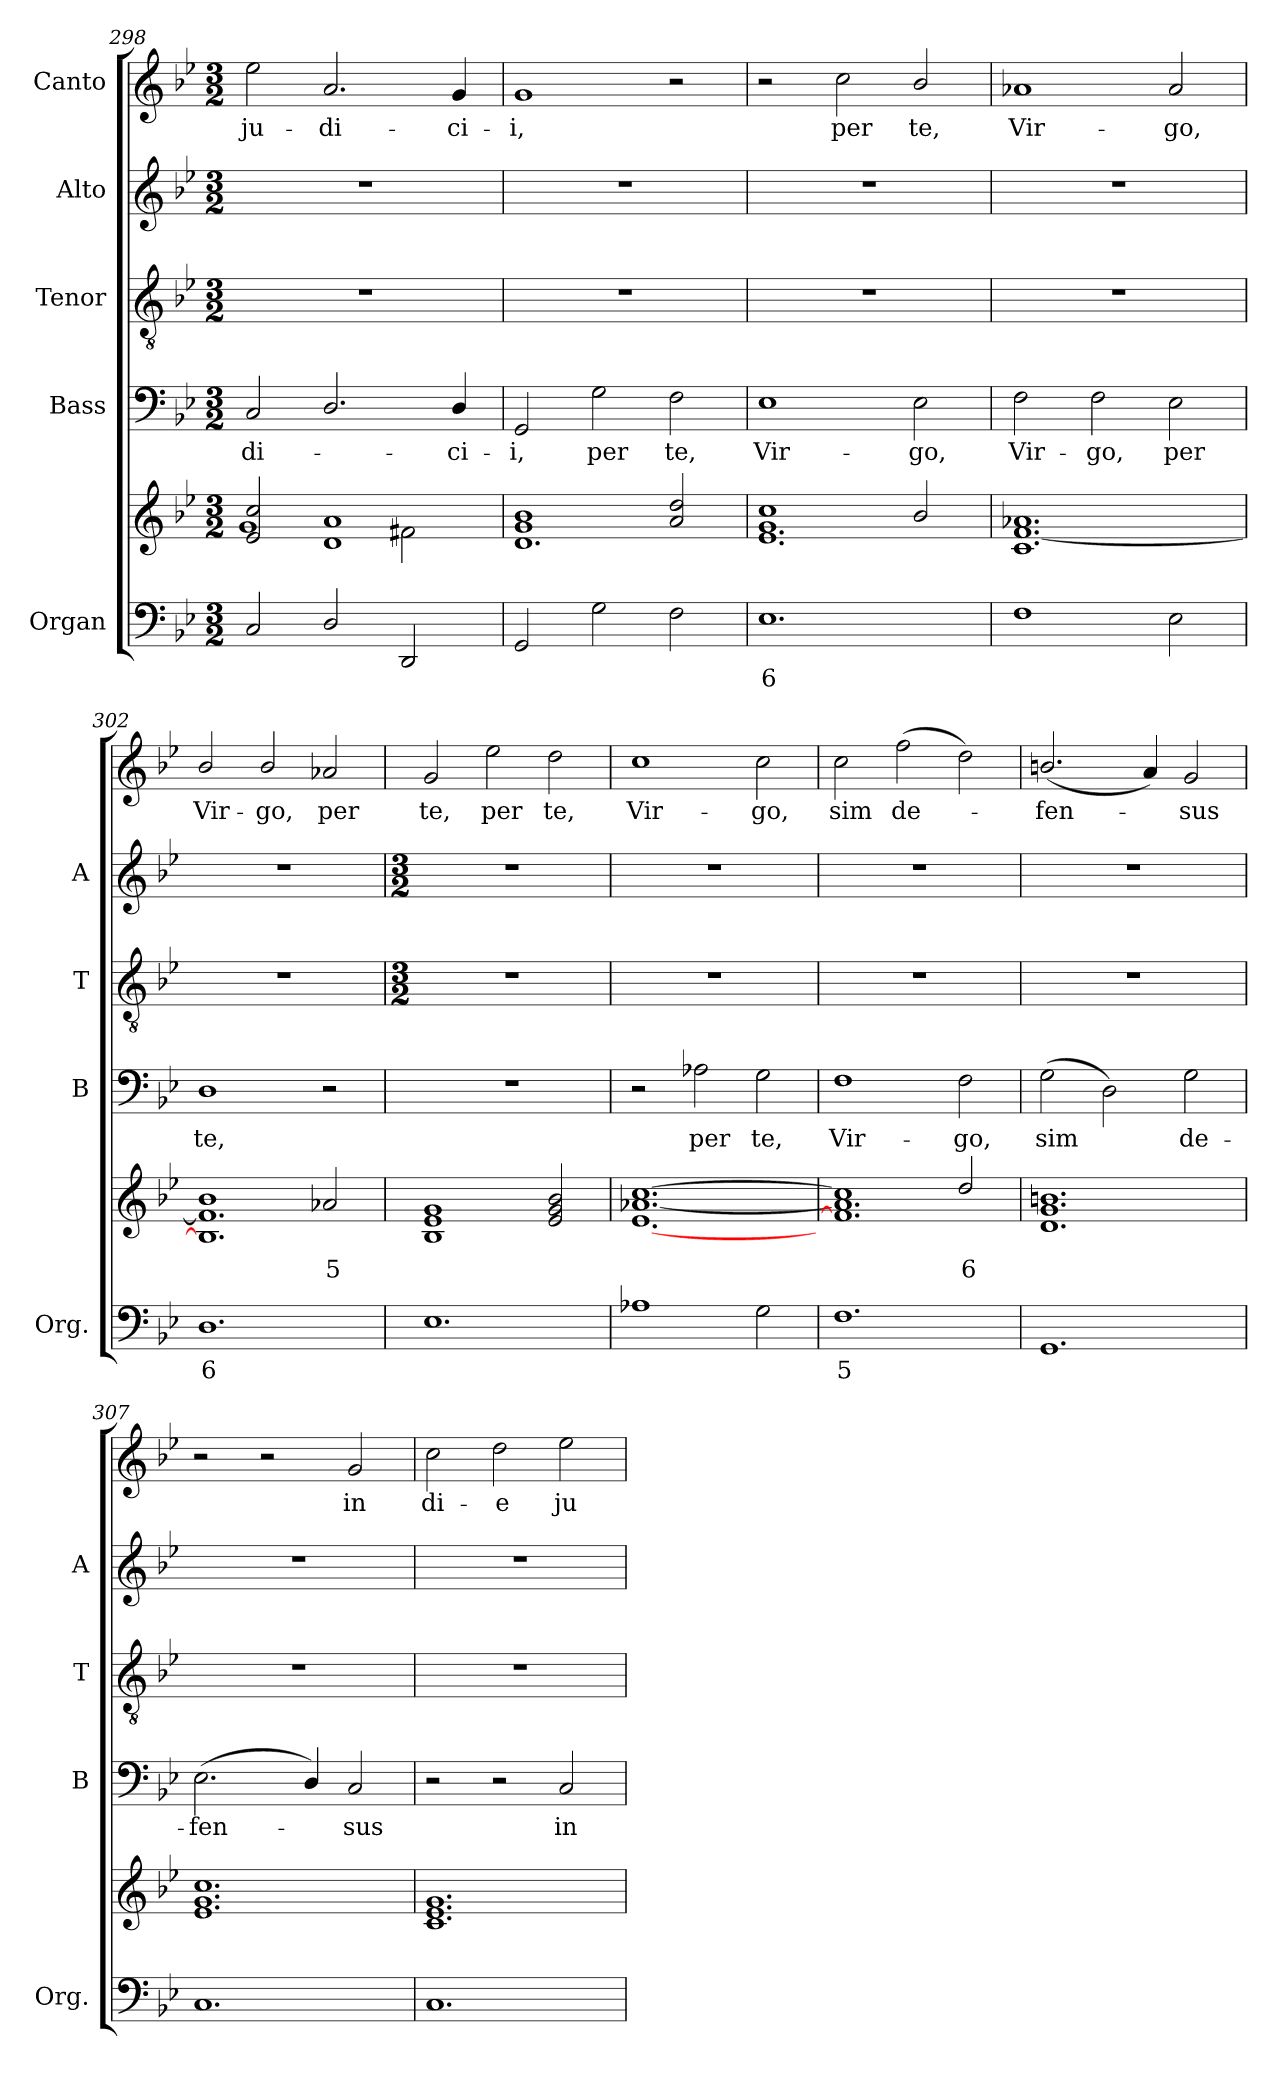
**kern	**text	**kern	**text	**kern	**text	**kern	**kern	**kern	**text
*part5	*part5	*part5	*part5	*part4	*part4	*part3	*part2	*part1	*part1
*staff6	*staff6	*staff5	*staff5	*staff4	*staff4	*staff3	*staff2	*staff1	*staff1
*I"Organ	*	*	*	*I"Bass	*	*I"Tenor	*I"Alto	*I"Canto	*
*I'Org.	*	*	*	*I'B	*	*I'T	*I'A	*	*
*clefF4	*	*clefG2	*	*clefF4	*	*clefGv2	*clefG2	*clefG2	*
*k[b-e-]	*	*k[b-e-]	*	*k[b-e-]	*	*k[b-e-]	*k[b-e-]	*k[b-e-]	*
*B-:	*	*B-:	*	*B-:	*	*B-:	*B-:	*B-:	*
*M3/2	*	*M3/2	*	*M3/2	*	*M3/2	*M3/2	*M3/2	*
=298	=298	=298	=298	=298	=298	=298	=298	=298	=298
*	*	*^	*	*	*	*	*	*	*
!	!	!	!	!	!	!LO:LY:b	!	!	!	!LO:LY:b
2C	.	2e-/ 2cc/	1g\	.	2C	-di-	1.r	1.r	2ee-	ju-
!	!	!	!	!	!	!	!	!	!	!LO:LY:b
2D/	.	1d/ 1a/	.	.	2.D/	.	.	.	2.a	-di-
2DD/	.	.	2f#X\	.	.	.	.	.	.	.
!	!	!	!	!	!	!LO:LY:b	!	!	!	!LO:LY:b
.	.	.	.	.	4D/	-ci-	.	.	4g	-ci-
=299	=299	=299	=299	=299	=299	=299	=299	=299	=299	=299
!	!	!	!	!	!	!LO:LY:b	!	!	!	!LO:LY:b
2GG	.	1g/ 1b-/	1.d\	.	2GG	-i,	1.r	1.r	1g	-i,
!	!	!	!	!	!	!LO:LY:b	!	!	!	!
2G	.	.	.	.	2G	per	.	.	.	.
!	!	!	!	!	!	!LO:LY:b	!	!	!	!
2F	.	2a/ 2dd/	.	.	2F	te,	.	.	2r	.
=300	=300	=300	=300	=300	=300	=300	=300	=300	=300	=300
!	!LO:LY:b	!	!	!	!	!LO:LY:b	!	!	!	!
1.E-	6	1cc/	1.e-\ 1.g\	.	1E-	Vir-	1.r	1.r	2r	.
!	!	!	!	!	!	!	!	!	!	!LO:LY:b
.	.	.	.	.	.	.	.	.	2cc	per
!	!	!	!	!	!	!LO:LY:b	!	!	!	!LO:LY:b
.	.	2b-/	.	.	2E-	-go,	.	.	2b-/	te,
=301	=301	=301	=301	=301	=301	=301	=301	=301	=301	=301
!	!	!	!	!	!	!LO:LY:b	!	!	!	!LO:LY:b
1F	.	1.c/ 1.a-X/	[1.f\	.	2F	Vir-	1.r	1.r	1a-X	Vir-
!	!	!	!	!	!	!LO:LY:b	!	!	!	!
.	.	.	.	.	2F	-go,	.	.	.	.
!	!	!	!	!	!	!LO:LY:b	!	!	!	!LO:LY:b
2E-	.	.	.	.	2E-	per	.	.	2a-	-go,
=302	=302	=302	=302	=302	=302	=302	=302	=302	=302	=302
!	!LO:LY:b	!	!	!	!	!LO:LY:b	!	!	!	!LO:LY:b
1.D	6	1b-/	1.B-\] 1.f\]	.	1D	te,	1.r	1.r	2b-/	Vir-
!	!	!	!	!	!	!	!	!	!	!LO:LY:b
.	.	.	.	.	.	.	.	.	2b-/	-go,
!	!	!	!	!LO:LY:b	!	!	!	!	!	!LO:LY:b
.	.	2a-X/	.	5	2r	.	.	.	2a-X	per
!!LO:LB:g=z
=303	=303	=303	=303	=303	=303	=303	=303	=303	=303	=303
*	*	*	*	*	*	*	*M3/2	*M3/2	*	*
!	!	!	!LO:N:vis=1	!	!LO:N:vis=1	!	!	!	!	!LO:LY:b
1.E-	.	1B-/ 1e-/ 1g/	1.ryy	.	1.r	.	1.r	1.r	2g	te,
!	!	!	!	!	!	!	!	!	!	!LO:LY:b
.	.	.	.	.	.	.	.	.	2ee-	per
!	!	!	!	!	!	!	!	!	!	!LO:LY:b
.	.	2e-/ 2g/ 2b-/	.	.	.	.	.	.	2dd	te,
=304	=304	=304	=304	=304	=304	=304	=304	=304	=304	=304
!	!	!	!	!	!	!	!	!	!	!LO:LY:b
1A-X	.	[1.cc/	[1.e-\ [1.a-X\	.	2r	.	1.r	1.r	1cc	Vir-
!	!	!	!	!	!	!LO:LY:b	!	!	!	!
.	.	.	.	.	2A-X	per	.	.	.	.
!	!	!	!	!	!	!LO:LY:b	!	!	!	!LO:LY:b
2G	.	.	.	.	2G	te,	.	.	2cc	-go,
=305	=305	=305	=305	=305	=305	=305	=305	=305	=305	=305
!	!LO:LY:b	!	!	!	!	!LO:LY:b	!	!	!	!LO:LY:b
1.F	5	1cc/]	1.f\] 1.a-\]	.	1F	Vir-	1.r	1.r	2cc	sim
!	!	!	!	!	!	!	!	!	!	!LO:LY:b
.	.	.	.	.	.	.	.	.	(>2ff	de-
!	!	!	!	!LO:LY:b	!	!LO:LY:b	!	!	!	!
.	.	2dd/	.	6	2F	-go,	.	.	2dd)	.
=306	=306	=306	=306	=306	=306	=306	=306	=306	=306	=306
!	!	!	!LO:N:vis=1	!	!	!LO:LY:b	!	!	!	!LO:LY:b
1.GG	.	1.d/ 1.g/ 1.bn/	1.ryy	.	(>2G	sim	1.r	1.r	(<2.bn/	fen-
.	.	.	.	.	2D)	.	.	.	.	.
.	.	.	.	.	.	.	.	.	4a)	.
!	!	!	!	!	!	!LO:LY:b	!	!	!	!LO:LY:b
.	.	.	.	.	2G	de-	.	.	2g	sus
=307	=307	=307	=307	=307	=307	=307	=307	=307	=307	=307
!	!	!	!LO:N:vis=1	!	!	!LO:LY:b	!	!	!	!
1.C	.	1.e-/ 1.g/ 1.cc/	1.ryy	.	(<2.E-	-fen-	1.r	1.r	2r	.
.	.	.	.	.	.	.	.	.	2r	.
.	.	.	.	.	4D/)	.	.	.	.	.
!	!	!	!	!	!	!LO:LY:b	!	!	!	!LO:LY:b
.	.	.	.	.	2C	sus	.	.	2g	in
=308	=308	=308	=308	=308	=308	=308	=308	=308	=308	=308
!	!	!	!LO:N:vis=1	!	!	!	!	!	!	!LO:LY:b
1.C	.	1.c/ 1.e-/ 1.g/	1.ryy	.	2r	.	1.r	1.r	2cc	di-
!	!	!	!	!	!	!	!	!	!	!LO:LY:b
.	.	.	.	.	2r	.	.	.	2dd	-e
!	!	!	!	!	!	!LO:LY:b	!	!	!	!LO:LY:b
.	.	.	.	.	2C	in	.	.	2ee-	ju-
*	*	*v	*v	*	*	*	*	*	*	*
=	=	=	=	=	=	=	=	=	=
*-	*-	*-	*-	*-	*-	*-	*-	*-	*-
